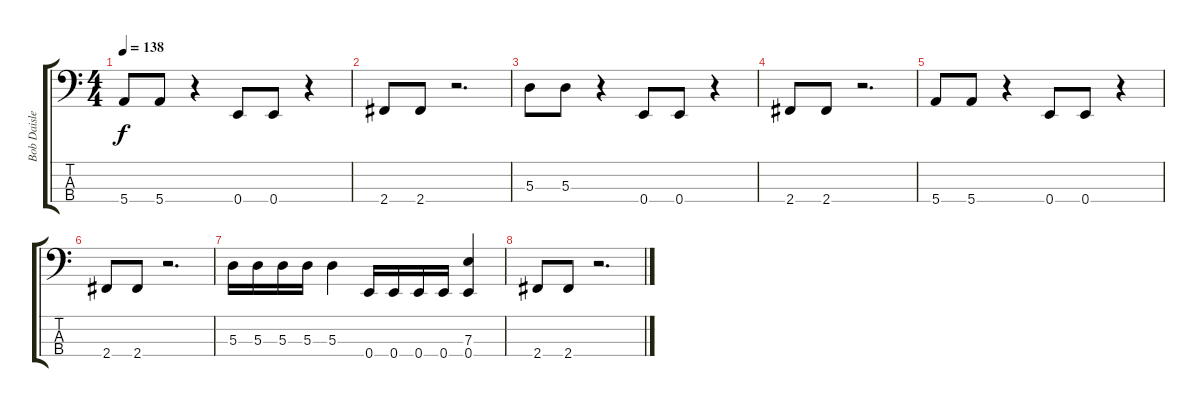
\track ("Bob Daisley" "Bob Daisle") {instrument electricbassfinger}
\staff {score tabs}
\tuning (G2 D2 A1 E1) {hide}
\ts (4 4)
\tempo 138
\clef f4
\ks c
5.4.8{dy f} 5.4.8 r.4 0.4.8 0.4.8 r.4 |
2.4.8 2.4.8 r.2{d} |
5.3.8 5.3.8 r.4 0.4.8 0.4.8 r.4 |
2.4.8 2.4.8 r.2{d} |
5.4.8 5.4.8 r.4 0.4.8 0.4.8 r.4 |
2.4.8 2.4.8 r.2{d} |
5.3.16 5.3.16 5.3.16 5.3.16 5.3.4 0.4.16 0.4.16 0.4.16 0.4.16 (7.3 0.4).4 |
2.4.8 2.4.8 r.2{d}
